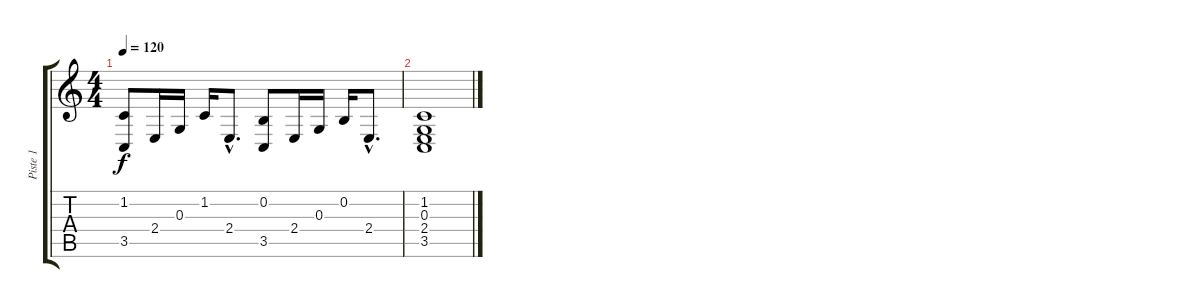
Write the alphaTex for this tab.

\track ("Piste 1" "Piste 1") {instrument pad8sweep}
\staff {score tabs}
\tuning (E4 B3 G3 D3 A2 E2) {hide}
\ts (4 4)
\tempo 120
\clef g2
\ks c
(1.2 3.5).8{dy f} 2.4.16 0.3.16 1.2.16 2.4{hac}.8{d} (0.2 3.5).8 2.4.16 0.3.16 0.2.16 2.4{hac}.8{d} |
(1.2 0.3 2.4 3.5).1
